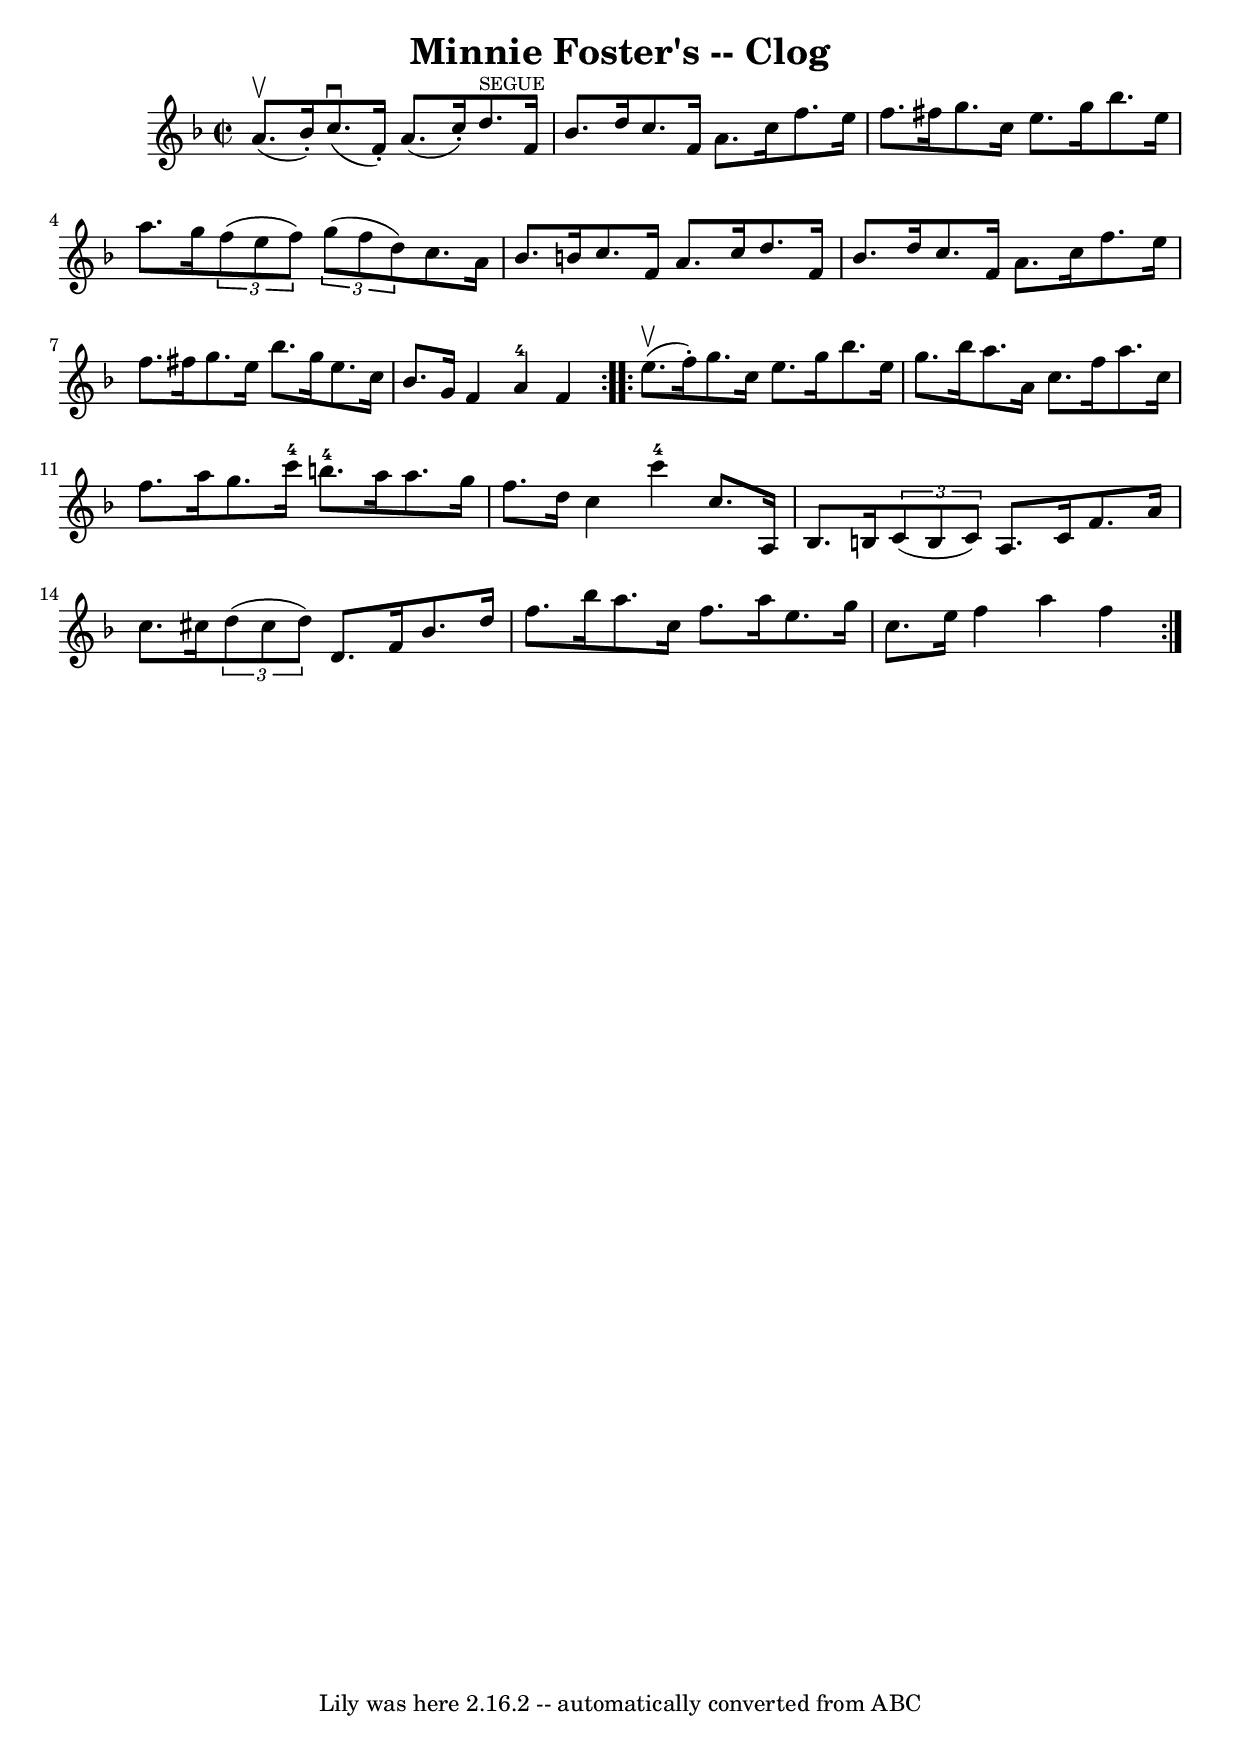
\version "2.7.40"
\include "Mammoth.ily"
\header {
	%% book = "Ryan's Mammoth Collection"
	crossRefNumber = "1"
	footnotes = "\\\\156 929"
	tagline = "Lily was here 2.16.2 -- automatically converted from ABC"
	title = "Minnie Foster's -- Clog"
}
voicedefault =  {
\set Score.defaultBarType = "empty"

\repeat volta 2 {
\override Staff.TimeSignature #'style = #'C
 \time 2/2 \key f \major a'8.^\upbow(bes'16 -.) |
 c''8. 
^\downbow(f'16 -.) a'8. (c''16 -.) d''8.^\segue f'16    
bes'8. d''16    |
 c''8. f'16 a'8. c''16 f''8. e''16  
 f''8. fis''16    |
 g''8. c''16 e''8. g''16 bes''8.  
 e''16 a''8. g''16    |
   \times 2/3 { f''8 (e''8 f''8  
-) }   \times 2/3 { g''8 (f''8 d''8) } c''8. a'16 bes'8.    
b'16    |
 c''8. f'16 a'8. c''16 d''8. f'16 bes'8.  
 d''16    |
 c''8. f'16 a'8. c''16 f''8. e''16 f''8. 
 fis''16    |
 g''8. e''16 bes''8. g''16 e''8. c''16   
 bes'8. g'16    |
 f'4 a'4-4 f'4  }     \repeat volta 2 {  
 e''8.^\upbow(f''16 -.) |
 g''8. c''16 e''8. g''16    
bes''8. e''16 g''8. bes''16    |
 a''8. a'16 c''8.    
f''16 a''8. c''16 f''8. a''16    |
 g''8. c'''16-4   
b''8.-4 a''16 a''8. g''16 f''8. d''16    |
 c''4     
 c'''4-4 c''8. a16 bes8. b16    |
     \times 2/3 { c'8 (
 b8 c'8) } a8. c'16 f'8. a'16 c''8. cis''16    |
 
  \times 2/3 { d''8 (cis''8 d''8) } d'8. f'16 bes'8.    
d''16 f''8. bes''16    |
 a''8. c''16 f''8. a''16    
e''8. g''16 c''8. e''16    |
 f''4 a''4 f''4  }   
}

\score{
    <<

	\context Staff="default"
	{
	    \voicedefault 
	}

    >>
	\layout {
	}
	\midi {}
}
